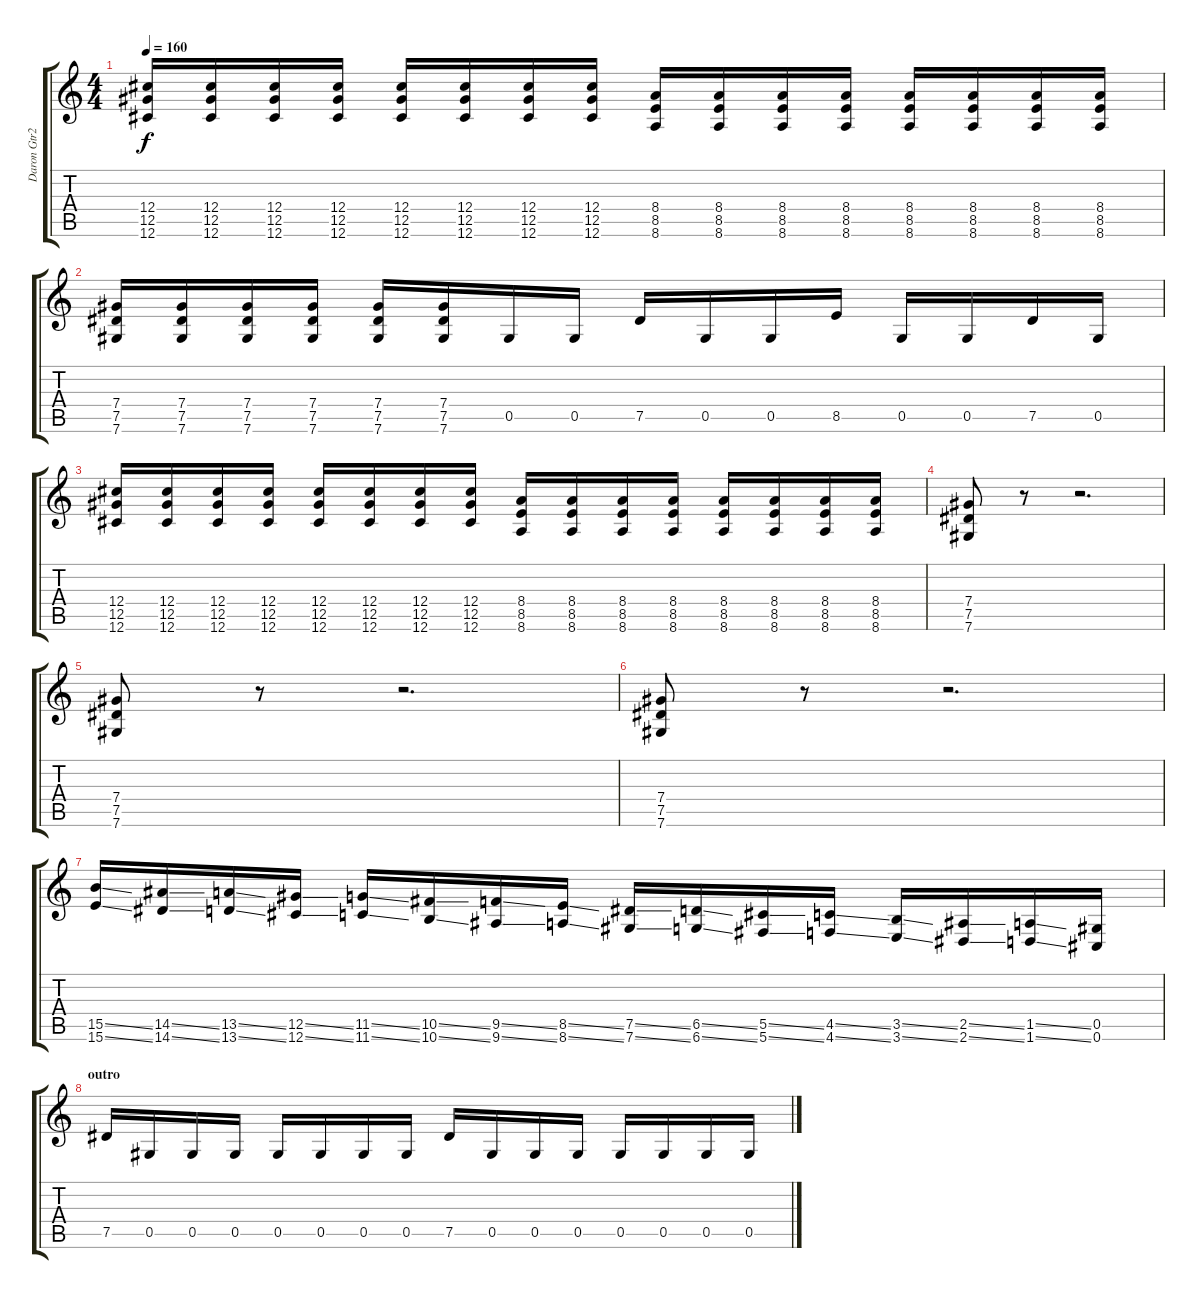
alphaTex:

\track ("Daron Gtr2" "Daron Gtr2") {instrument overdrivenguitar}
\staff {score tabs}
\tuning (Eb4 Bb3 Gb3 Db3 Ab2 Db2) {hide}
\ts (4 4)
\tempo 160
\clef g2
\ks c
(12.4 12.5 12.6).16{dy f} (12.4 12.5 12.6).16 (12.4 12.5 12.6).16 (12.4 12.5 12.6).16 (12.4 12.5 12.6).16 (12.4 12.5 12.6).16 (12.4 12.5 12.6).16 (12.4 12.5 12.6).16 (8.4 8.5 8.6).16 (8.4 8.5 8.6).16 (8.4 8.5 8.6).16 (8.4 8.5 8.6).16 (8.4 8.5 8.6).16 (8.4 8.5 8.6).16 (8.4 8.5 8.6).16 (8.4 8.5 8.6).16 |
(7.4 7.5 7.6).16 (7.4 7.5 7.6).16 (7.4 7.5 7.6).16 (7.4 7.5 7.6).16 (7.4 7.5 7.6).16 (7.4 7.5 7.6).16 0.5.16 0.5.16 7.5.16 0.5.16 0.5.16 8.5.16 0.5.16 0.5.16 7.5.16 0.5.16 |
(12.4 12.5 12.6).16 (12.4 12.5 12.6).16 (12.4 12.5 12.6).16 (12.4 12.5 12.6).16 (12.4 12.5 12.6).16 (12.4 12.5 12.6).16 (12.4 12.5 12.6).16 (12.4 12.5 12.6).16 (8.4 8.5 8.6).16 (8.4 8.5 8.6).16 (8.4 8.5 8.6).16 (8.4 8.5 8.6).16 (8.4 8.5 8.6).16 (8.4 8.5 8.6).16 (8.4 8.5 8.6).16 (8.4 8.5 8.6).16 |
(7.4 7.5 7.6).8 r.8 r.2{d} |
(7.4 7.5 7.6).8 r.8 r.2{d} |
(7.4 7.5 7.6).8 r.8 r.2{d} |
(15.5{ss} 15.6{ss}).16 (14.5{ss} 14.6{ss}).16 (13.5{ss} 13.6{ss}).16 (12.5{ss} 12.6{ss}).16 (11.5{ss} 11.6{ss}).16 (10.5{ss} 10.6{ss}).16 (9.5{ss} 9.6{ss}).16 (8.5{ss} 8.6{ss}).16 (7.5{ss} 7.6{ss}).16 (6.5{ss} 6.6{ss}).16 (5.5{ss} 5.6{ss}).16 (4.5{ss} 4.6{ss}).16 (3.5{ss} 3.6{ss}).16 (2.5{ss} 2.6{ss}).16 (1.5{ss} 1.6{ss}).16 (0.5 0.6).16 |
\section ("" "outro")
7.5.16 0.5.16 0.5.16 0.5.16 0.5.16 0.5.16 0.5.16 0.5.16 7.5.16 0.5.16 0.5.16 0.5.16 0.5.16 0.5.16 0.5.16 0.5.16
